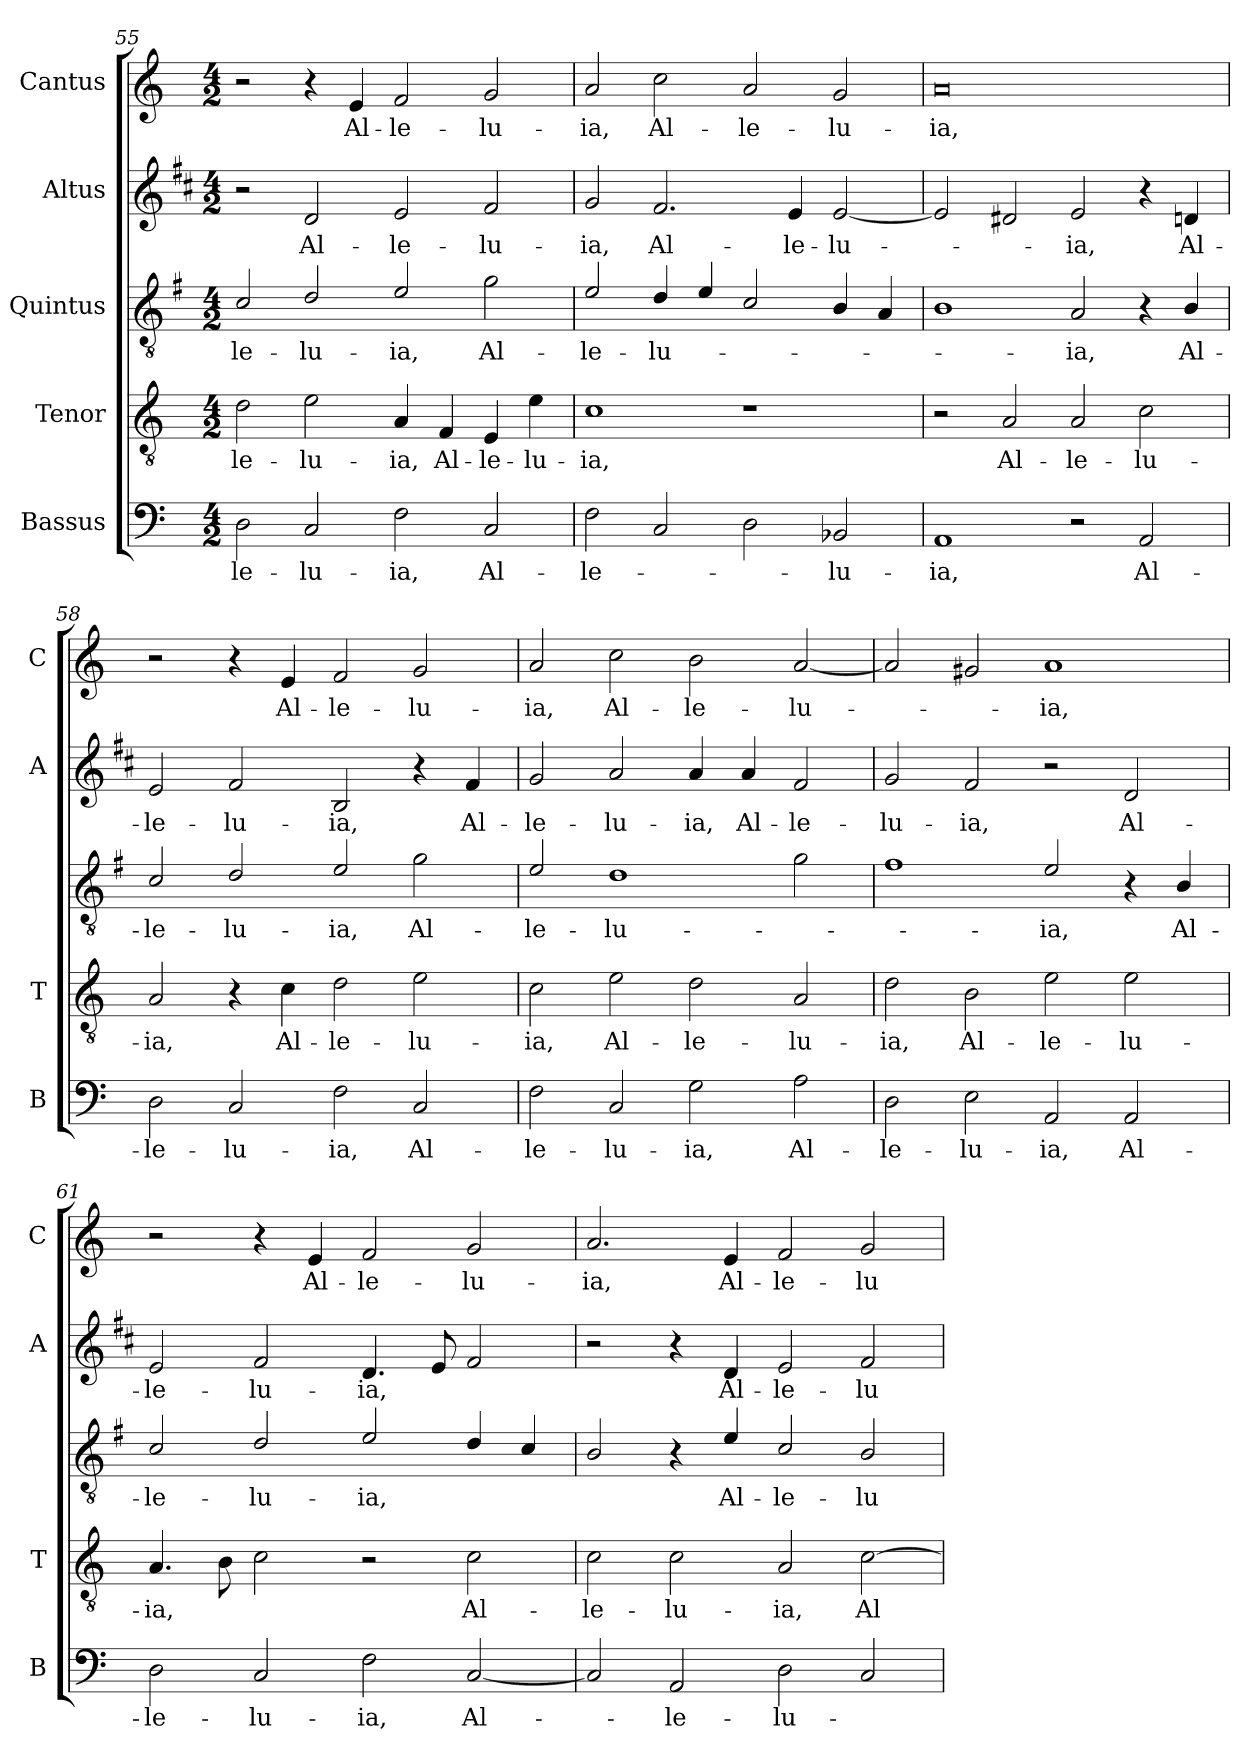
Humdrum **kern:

**kern	**text	**kern	**text	**kern	**text	**kern	**text	**kern	**text
*part5	*part5	*part4	*part4	*part3	*part3	*part2	*part2	*part1	*part1
*staff5	*staff5	*staff4	*staff4	*staff3	*staff3	*staff2	*staff2	*staff1	*staff1
*I"Bassus	*	*I"Tenor	*	*I"Quintus	*	*I"Altus	*	*I"Cantus	*
*I'B	*	*I'T	*	*	*	*I'A	*	*I'C	*
*clefF4	*	*clefGv2	*	*clefGv2	*	*clefG2	*	*clefG2	*
*	*	*	*	*ITrd4c7	*	*ITrd1c2	*	*	*
*k[]	*	*k[]	*	*k[]	*	*k[]	*	*k[]	*
*C:	*	*C:	*	*C:	*	*C:	*	*C:	*
*M4/2	*	*M4/2	*	*M4/2	*	*M4/2	*	*M4/2	*
=55	=55	=55	=55	=55	=55	=55	=55	=55	=55
!	!LO:LY:b	!	!LO:LY:b	!	!LO:LY:b	!	!	!	!
2D\	-le-	2d\	-le-	2F/	-le-	2r	.	2r	.
!	!LO:LY:b	!	!LO:LY:b	!	!LO:LY:b	!	!LO:LY:b	!	!
2C/	-lu-	2e\	-lu-	2G/	-lu-	2c/	Al-	4r	.
!	!	!	!	!	!	!	!	!	!LO:LY:b
.	.	.	.	.	.	.	.	4e/	Al-
!	!LO:LY:b	!	!LO:LY:b	!	!LO:LY:b	!	!LO:LY:b	!	!LO:LY:b
2F\	-ia,	4A/	-ia,	2A/	-ia,	2d/	-le-	2f/	-le-
!	!	!	!LO:LY:b	!	!	!	!	!	!
.	.	4F/	Al-	.	.	.	.	.	.
!	!LO:LY:b	!	!LO:LY:b	!	!LO:LY:b	!	!LO:LY:b	!	!LO:LY:b
2C/	Al-	4E/	-le-	2c\	Al-	2e/	-lu-	2g/	-lu-
!	!	!	!LO:LY:b	!	!	!	!	!	!
.	.	4e\	-lu-	.	.	.	.	.	.
=56	=56	=56	=56	=56	=56	=56	=56	=56	=56
!	!LO:LY:b	!	!LO:LY:b	!	!LO:LY:b	!	!LO:LY:b	!	!LO:LY:b
2F\	-le-	1c	-ia,	2A/	-le-	2f/	-ia,	2a/	-ia,
!	!	!	!	!	!LO:LY:b	!	!LO:LY:b	!	!LO:LY:b
2C/	.	.	.	4G/	-lu-	2.e/	Al-	2cc\	Al-
.	.	.	.	4A/	.	.	.	.	.
!	!	!	!	!	!	!	!	!	!LO:LY:b
2D\	.	1r	.	2F/	.	.	.	2a/	-le-
!	!	!	!	!	!	!	!LO:LY:b	!	!
.	.	.	.	.	.	4d/	-le-	.	.
!	!LO:LY:b	!	!	!	!	!	!LO:LY:b	!	!LO:LY:b
2BB-X/	-lu-	.	.	4E/	.	[2d/	-lu-	2g/	-lu-
.	.	.	.	4D/	.	.	.	.	.
=57	=57	=57	=57	=57	=57	=57	=57	=57	=57
!	!LO:LY:b	!	!	!	!	!	!	!	!LO:LY:b
1AA	-ia,	2r	.	1E	.	2d/]	.	0a	-ia,
!	!	!	!LO:LY:b	!	!	!	!	!	!
.	.	2A/	Al-	.	.	2c#X/	.	.	.
!	!	!	!LO:LY:b	!	!LO:LY:b	!	!LO:LY:b	!	!
2r	.	2A/	-le-	2D/	-ia,	2d/	-ia,	.	.
!	!LO:LY:b	!	!LO:LY:b	!	!	!	!	!	!
2AA/	Al-	2c\	-lu-	4r	.	4r	.	.	.
!	!	!	!	!	!LO:LY:b	!	!LO:LY:b	!	!
.	.	.	.	4E/	Al-	4cn/	Al-	.	.
=58	=58	=58	=58	=58	=58	=58	=58	=58	=58
!	!LO:LY:b	!	!LO:LY:b	!	!LO:LY:b	!	!LO:LY:b	!	!
2D\	-le-	2A/	-ia,	2F/	-le-	2d/	-le-	2r	.
!	!LO:LY:b	!	!	!	!LO:LY:b	!	!LO:LY:b	!	!
2C/	-lu-	4r	.	2G/	-lu-	2e/	-lu-	4r	.
!	!	!	!LO:LY:b	!	!	!	!	!	!LO:LY:b
.	.	4c\	Al-	.	.	.	.	4e/	Al-
!	!LO:LY:b	!	!LO:LY:b	!	!LO:LY:b	!	!LO:LY:b	!	!LO:LY:b
2F\	-ia,	2d\	-le-	2A/	-ia,	2A/	-ia,	2f/	-le-
!	!LO:LY:b	!	!LO:LY:b	!	!LO:LY:b	!	!	!	!LO:LY:b
2C/	Al-	2e\	-lu-	2c\	Al-	4r	.	2g/	-lu-
!	!	!	!	!	!	!	!LO:LY:b	!	!
.	.	.	.	.	.	4e/	Al-	.	.
=59	=59	=59	=59	=59	=59	=59	=59	=59	=59
!	!LO:LY:b	!	!LO:LY:b	!	!LO:LY:b	!	!LO:LY:b	!	!LO:LY:b
2F\	-le-	2c\	-ia,	2A/	-le-	2f/	-le-	2a/	-ia,
!	!LO:LY:b	!	!LO:LY:b	!	!LO:LY:b	!	!LO:LY:b	!	!LO:LY:b
2C/	-lu-	2e\	Al-	1G	-lu-	2g/	-lu-	2cc\	Al-
!	!LO:LY:b	!	!LO:LY:b	!	!	!	!LO:LY:b	!	!LO:LY:b
2G\	-ia,	2d\	-le-	.	.	4g/	-ia,	2b\	-le-
!	!	!	!	!	!	!	!LO:LY:b	!	!
.	.	.	.	.	.	4g/	Al-	.	.
!	!LO:LY:b	!	!LO:LY:b	!	!	!	!LO:LY:b	!	!LO:LY:b
2A\	Al-	2A/	-lu-	2c\	.	2e/	-le-	[2a/	-lu-
!!LO:LB:g=z
=60	=60	=60	=60	=60	=60	=60	=60	=60	=60
!	!LO:LY:b	!	!LO:LY:b	!	!	!	!LO:LY:b	!	!
2D\	-le-	2d\	-ia,	1B	.	2f/	-lu-	2a/]	.
!	!LO:LY:b	!	!LO:LY:b	!	!	!	!LO:LY:b	!	!
2E\	-lu-	2B\	Al-	.	.	2e/	-ia,	2g#X/	.
!	!LO:LY:b	!	!LO:LY:b	!	!LO:LY:b	!	!	!	!LO:LY:b
2AA/	-ia,	2e\	-le-	2A/	-ia,	2r	.	1a	-ia,
!	!LO:LY:b	!	!LO:LY:b	!	!	!	!LO:LY:b	!	!
2AA/	Al-	2e\	-lu-	4r	.	2c/	Al-	.	.
!	!	!	!	!	!LO:LY:b	!	!	!	!
.	.	.	.	4E/	Al-	.	.	.	.
=61	=61	=61	=61	=61	=61	=61	=61	=61	=61
!	!LO:LY:b	!	!LO:LY:b	!	!LO:LY:b	!	!LO:LY:b	!	!
2D\	-le-	4.A/	-ia,	2F/	-le-	2d/	-le-	2r	.
.	.	8B\	.	.	.	.	.	.	.
!	!LO:LY:b	!	!	!	!LO:LY:b	!	!LO:LY:b	!	!
2C/	-lu-	2c\	.	2G/	-lu-	2e/	-lu-	4r	.
!	!	!	!	!	!	!	!	!	!LO:LY:b
.	.	.	.	.	.	.	.	4e/	Al-
!	!LO:LY:b	!	!	!	!LO:LY:b	!	!LO:LY:b	!	!LO:LY:b
2F\	-ia,	2r	.	2A/	-ia,	4.c/	-ia,	2f/	-le-
.	.	.	.	.	.	8d/	.	.	.
!	!LO:LY:b	!	!LO:LY:b	!	!	!	!	!	!LO:LY:b
[2C/	Al-	2c\	Al-	4G/	.	2e/	.	2g/	-lu-
.	.	.	.	4F/	.	.	.	.	.
=62	=62	=62	=62	=62	=62	=62	=62	=62	=62
!	!	!	!LO:LY:b	!	!	!	!	!	!LO:LY:b
2C/]	.	2c\	-le-	2E/	.	2r	.	2.a/	-ia,
!	!LO:LY:b	!	!LO:LY:b	!	!	!	!	!	!
2AA/	-le-	2c\	-lu-	4r	.	4r	.	.	.
!	!	!	!	!	!LO:LY:b	!	!LO:LY:b	!	!LO:LY:b
.	.	.	.	4A/	Al-	4c/	Al-	4e/	Al-
!	!LO:LY:b	!	!LO:LY:b	!	!LO:LY:b	!	!LO:LY:b	!	!LO:LY:b
2D\	-lu-	2A/	-ia,	2F/	-le-	2d/	-le-	2f/	-le-
!	!	!	!LO:LY:b	!	!LO:LY:b	!	!LO:LY:b	!	!LO:LY:b
2C/	.	[2c\	Al-	2E/	-lu-	2e/	-lu-	2g/	-lu-
=	=	=	=	=	=	=	=	=	=
*-	*-	*-	*-	*-	*-	*-	*-	*-	*-
